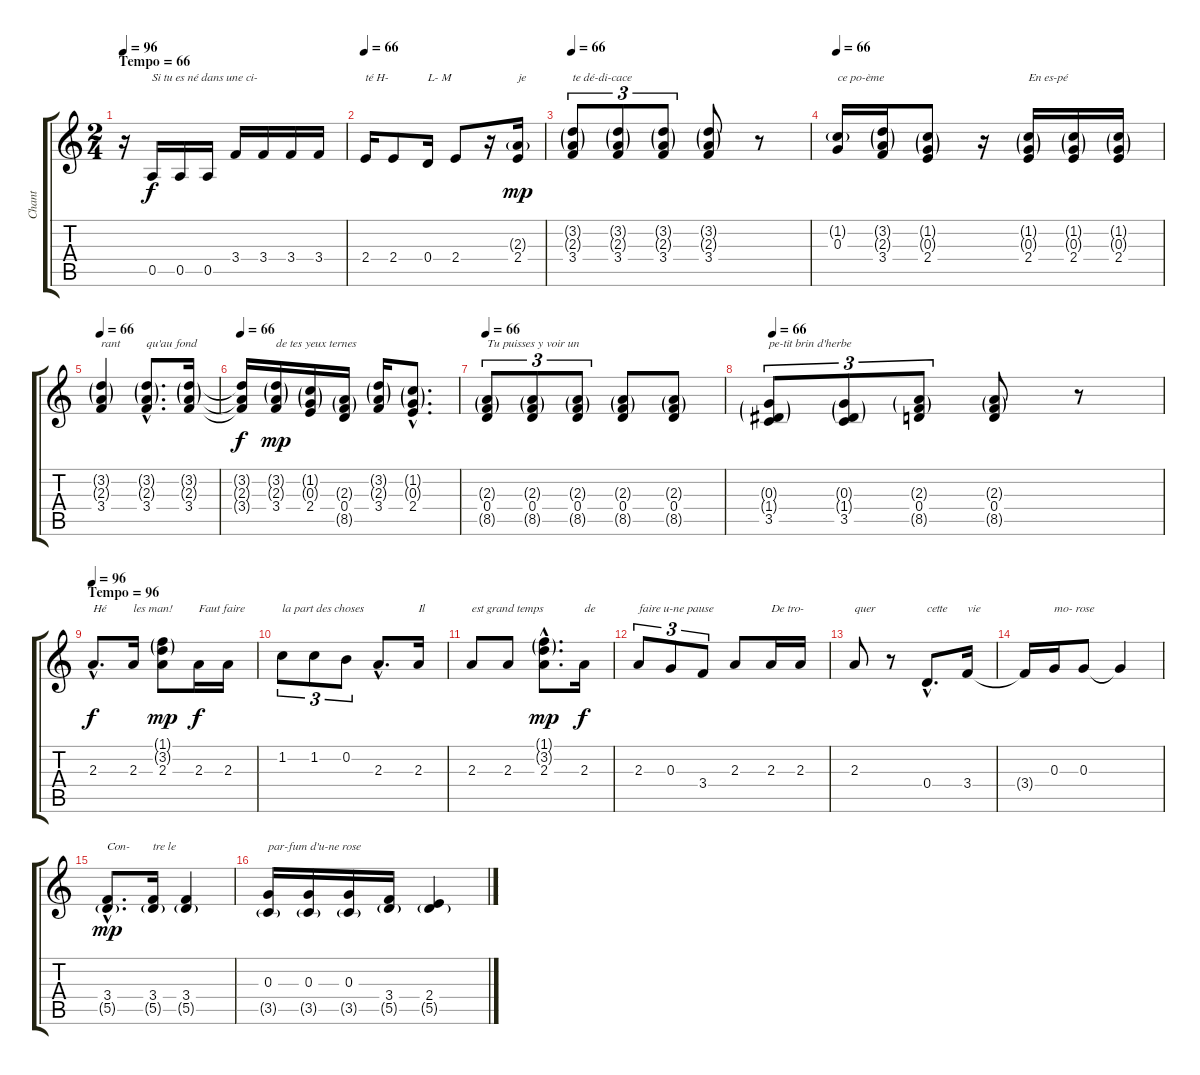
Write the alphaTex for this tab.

\track ("Chant" "Chant") {instrument electricguitarjazz}
\staff {score tabs}
\tuning (E4 B3 G3 D3 A2 E2) {hide}
\ts (2 4)
\section ("" "Tempo = 66")
\tempo 96
\tempo 66
\tempo 96
\clef g2
\ks c
r.16{dy f instrument electricguitarjazz} 0.5.16{txt "Si tu es né dans une ci-"} 0.5.16 0.5.16 3.4.16 3.4.16 3.4.16 3.4.16 |
\tempo 66
2.4.16{txt "té H-"} 2.4.8 0.4.16{txt "L- M"} 2.4.8 r.16 (2.3{g} 2.4).16{txt "je" dy mp} |
\tempo 66
(3.2{g} 2.3{g} 3.4).8{tu (3 2) txt "te dé-di-cace"} (3.2{g} 2.3{g} 3.4).8{tu (3 2)} (3.2{g} 2.3{g} 3.4).8{tu (3 2)} (3.2{g} 2.3{g} 3.4).8 r.8 |
\tempo 66
(1.2{g} 0.3).16{txt "ce po-ème"} (3.2{g} 2.3{g} 3.4).16 (1.2{g} 0.3{g} 2.4).8 r.16 (1.2{g} 0.3{g} 2.4).16{txt "En es-pé"} (1.2{g} 0.3{g} 2.4).16 (1.2{g} 0.3{g} 2.4).16 |
\tempo 66
(3.2{g} 2.3{g} 3.4).4{txt "rant"} (3.2{g hac} 2.3{g hac} 3.4{hac}).8{d txt "qu'au fond"} (3.2{g} 2.3{g} 3.4).16 |
\tempo 66
(3.2{t} 2.3{t} 3.4{t}).16{dy f} (3.2{g} 2.3{g} 3.4).16{txt "de tes yeux ternes" dy mp} (1.2{g} 0.3{g} 2.4).16 (2.3{g} 0.4 8.5{g}).16 (3.2{g} 2.3{g} 3.4).16 (1.2{g hac} 0.3{g hac} 2.4{hac}).8{d} |
\tempo 66
(2.3{g} 0.4 8.5{g}).8{tu (3 2) txt "Tu puisses y voir un"} (2.3{g} 0.4 8.5{g}).8{tu (3 2)} (2.3{g} 0.4 8.5{g}).8{tu (3 2)} (2.3{g} 0.4 8.5{g}).8 (2.3{g} 0.4 8.5{g}).8 |
\tempo 66
(0.3{g} 1.4{g} 3.5).8{tu (3 2) txt "pe-tit brin d'herbe"} (0.3{g} 1.4{g} 3.5).8{tu (3 2)} (2.3{g} 0.4 8.5{g}).8{tu (3 2)} (2.3{g} 0.4 8.5{g}).8 r.8 |
\section ("" "Tempo = 96")
\tempo 96
2.3{hac}.8{d txt "Hé" dy f} 2.3.16{txt "les man!"} (1.1{g} 3.2{g} 2.3).8{dy mp} 2.3.16{txt "Faut faire" dy f} 2.3.16 |
1.2.8{tu (3 2) txt "la part des choses"} 1.2.8{tu (3 2)} 0.2.8{tu (3 2)} 2.3{hac}.8{d} 2.3.16{txt "Il"} |
2.3.8{txt "est grand temps"} 2.3.8 (1.1{g hac} 3.2{g hac} 2.3{hac}).8{d dy mp} 2.3.16{txt "de" dy f} |
2.3.8{tu (3 2) txt "faire u-ne pause"} 0.3.8{tu (3 2)} 3.4.8{tu (3 2)} 2.3.8 2.3.16{txt "De tro-"} 2.3.16 |
2.3.8{txt "quer"} r.8 0.4{hac}.8{d txt "cette"} 3.4.16{txt "vie"} |
3.4{t}.16 0.3.16{txt "mo- rose"} 0.3.8 0.3{t}.4 |
(3.4{hac} 5.5{g hac}).8{d txt "Con-" dy mp} (3.4 5.5{g}).16{txt "tre le"} (3.4 5.5{g}).4 |
(0.3 3.5{g}).16{txt "par-fum d'u-ne rose"} (0.3 3.5{g}).16 (0.3 3.5{g}).16 (3.4 5.5{g}).16 (2.4 5.5{g}).4
